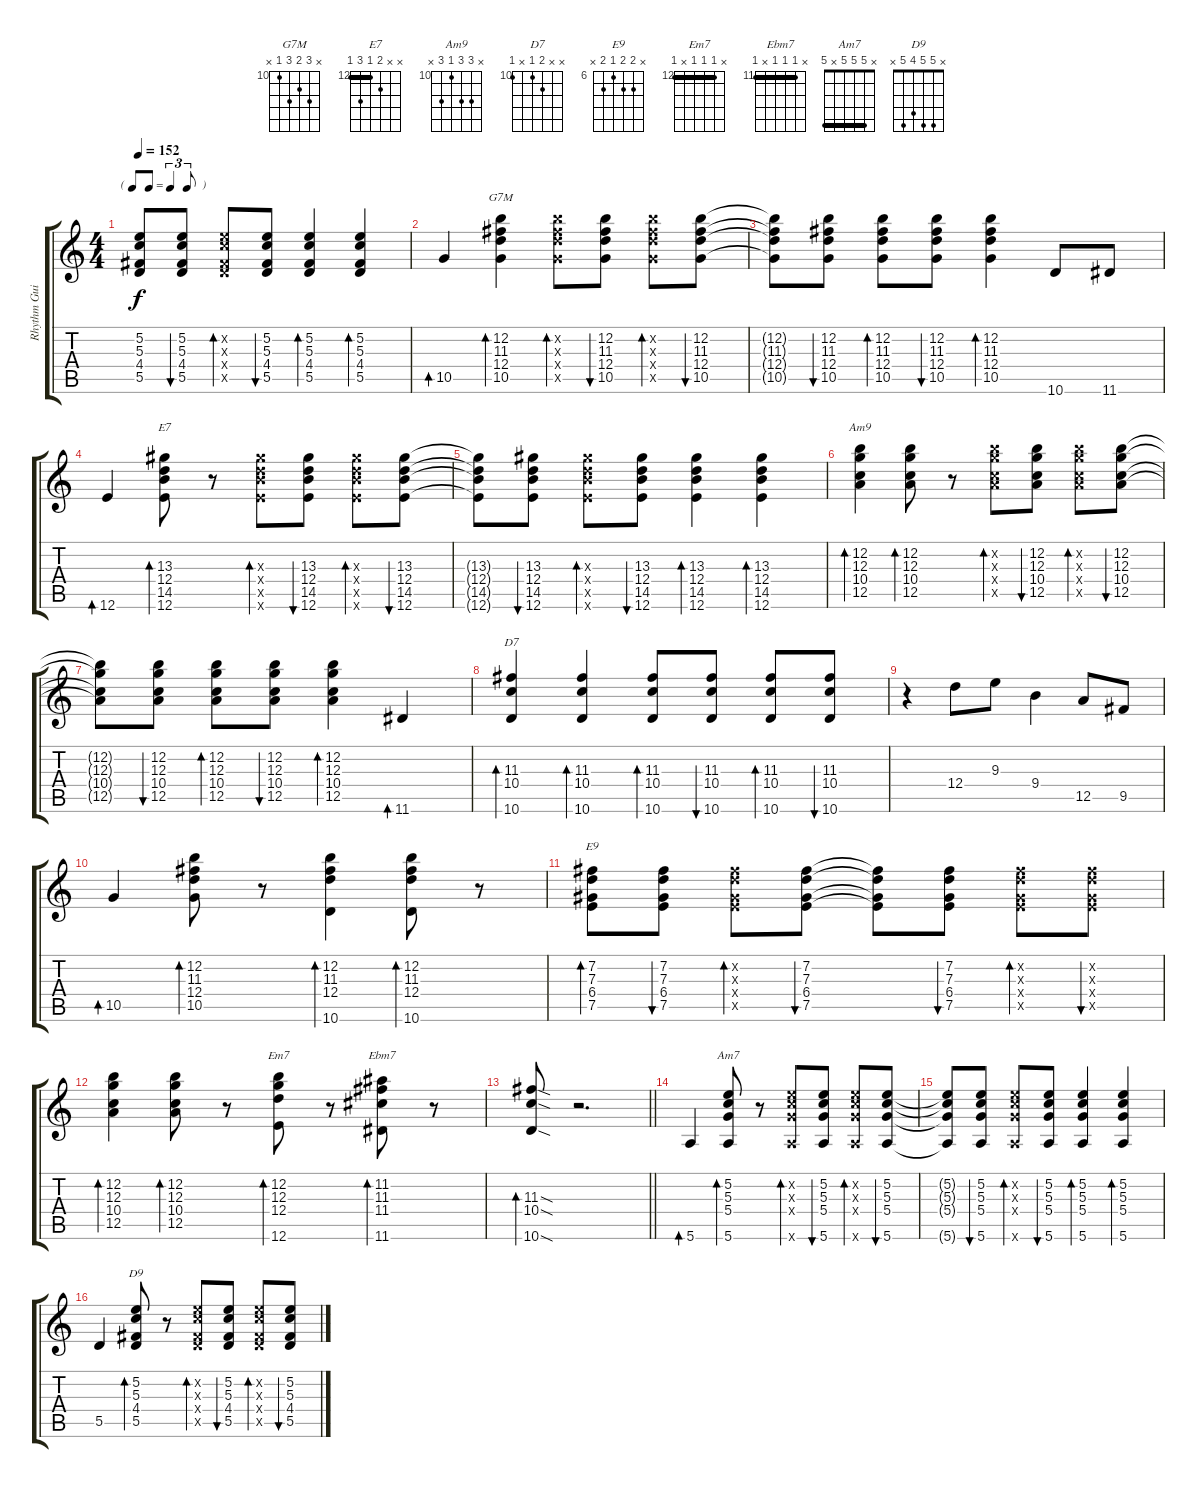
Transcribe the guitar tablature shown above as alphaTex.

\track ("Rhythm Guitar" "Rhythm Gui") {instrument electricguitarjazz}
\staff {score tabs}
\tuning (E4 B3 G3 D3 A2 E2) {hide}
\chord ("G7M" x 12 11 12 10 x) {firstfret 10}
\chord ("E7" x x 13 12 14 12) {firstfret 12 barre 12}
\chord ("Am9" x 12 12 10 12 x) {firstfret 10}
\chord ("D7" x x 11 10 x 10) {firstfret 10}
\chord ("E9" x 7 7 6 7 x) {firstfret 6}
\chord ("Em7" x 12 12 12 x 12) {firstfret 12 barre 12}
\chord ("Ebm7" x 11 11 11 x 11) {firstfret 11 barre 11}
\chord ("Am7" x 5 5 5 x 5) {barre 5}
\chord ("D9" x 5 5 4 5 x)
\ts (4 4)
\tf triplet8th
\tempo 152
\clef g2
\ks c
(5.2{t} 5.3{t} 4.4{t} 5.5{t}).8{dy f} (5.2 5.3 4.4 5.5).8{bu 30} (5.2{x} 5.3{x} 4.4{x} 5.5{x}).8{bd 30} (5.2 5.3 4.4 5.5).8{bu 30} (5.2 5.3 4.4 5.5).4{bd 30} (5.2 5.3 4.4 5.5).4{bd 30} |
10.5.4{bd 30} (12.2 11.3 12.4 10.5).4{bd 30 ch "G7M"} (12.2{x} 11.3{x} 12.4{x} 10.5{x}).8{bd 30} (12.2 11.3 12.4 10.5).8{bu 30} (12.2{x} 11.3{x} 12.4{x} 10.5{x}).8{bd 30} (12.2 11.3 12.4 10.5).8{bu 30} |
(12.2{t} 11.3{t} 12.4{t} 10.5{t}).8 (12.2 11.3 12.4 10.5).8{bu 30} (12.2 11.3 12.4 10.5).8{bd 30} (12.2 11.3 12.4 10.5).8{bu 30} (12.2 11.3 12.4 10.5).4{bd 30} 10.6.8 11.6.8 |
12.6.4{bd 30} (13.3 12.4 14.5 12.6).8{bd 30 ch "E7"} r.8 (13.3{x} 12.4{x} 14.5{x} 12.6{x}).8{bd 30} (13.3 12.4 14.5 12.6).8{bu 30} (13.3{x} 12.4{x} 14.5{x} 12.6{x}).8{bd 30} (13.3 12.4 14.5 12.6).8{bu 30} |
(13.3{t} 12.4{t} 14.5{t} 12.6{t}).8 (13.3 12.4 14.5 12.6).8{bu 30} (13.3{x} 12.4{x} 14.5{x} 12.6{x}).8{bd 30} (13.3 12.4 14.5 12.6).8{bu 30} (13.3 12.4 14.5 12.6).4{bd 30} (13.3 12.4 14.5 12.6).4{bd 30} |
(12.2 12.3 10.4 12.5).4{bd 30 ch "Am9"} (12.2 12.3 10.4 12.5).8{bd 30} r.8 (12.2{x} 12.3{x} 10.4{x} 12.5{x}).8{bd 30} (12.2 12.3 10.4 12.5).8{bu 30} (12.2{x} 12.3{x} 10.4{x} 12.5{x}).8{bd 30} (12.2 12.3 10.4 12.5).8{bu 30} |
(12.2{t} 12.3{t} 10.4{t} 12.5{t}).8 (12.2 12.3 10.4 12.5).8{bu 30} (12.2 12.3 10.4 12.5).8{bd 30} (12.2 12.3 10.4 12.5).8{bu 30} (12.2 12.3 10.4 12.5).4{bd 30} 11.6.4{bd 30} |
(11.3 10.4 10.6).4{bd 30 ch "D7"} (11.3 10.4 10.6).4{bd 30} (11.3 10.4 10.6).8{bd 30} (11.3 10.4 10.6).8{bu 30} (11.3 10.4 10.6).8{bd 30} (11.3 10.4 10.6).8{bu 30} |
r.4 12.4.8 9.3.8 9.4.4 12.5.8 9.5.8 |
10.5.4{bd 30} (12.2 11.3 12.4 10.5).8{bd 30} r.8 (12.2 11.3 12.4 10.6).4{bd 30} (12.2 11.3 12.4 10.6).8{bd 30} r.8 |
(7.2 7.3 6.4 7.5).8{bd 30 ch "E9"} (7.2 7.3 6.4 7.5).8{bu 30} (7.2{x} 7.3{x} 6.4{x} 7.5{x}).8{bd 30} (7.2 7.3 6.4 7.5).8{bu 30} (7.2{t} 7.3{t} 6.4{t} 7.5{t}).8 (7.2 7.3 6.4 7.5).8{bu 30} (7.2{x} 7.3{x} 6.4{x} 7.5{x}).8{bd 30} (7.2{x} 7.3{x} 6.4{x} 7.5{x}).8{bu 30} |
(12.2 12.3 10.4 12.5).4{bd 30} (12.2 12.3 10.4 12.5).8{bd 30} r.8 (12.2 12.3 12.4 12.6).8{bd 30 ch "Em7"} r.8 (11.2 11.3 11.4 11.6).8{bd 30 ch "Ebm7"} r.8 |
\barLineRight lightlight
(11.3{sod} 10.4{sod} 10.6{sod}).8{bd 30} r.2{d} |
5.6.4{bd 30} (5.2 5.3 5.4 5.6).8{bd 30 ch "Am7"} r.8 (5.2{x} 5.3{x} 5.4{x} 5.6{x}).8{bd 30} (5.2 5.3 5.4 5.6).8{bu 30} (5.2{x} 5.3{x} 5.4{x} 5.6{x}).8{bd 30} (5.2 5.3 5.4 5.6).8{bu 30} |
(5.2{t} 5.3{t} 5.4{t} 5.6{t}).8 (5.2 5.3 5.4 5.6).8{bu 30} (5.2{x} 5.3{x} 5.4{x} 5.6{x}).8{bd 30} (5.2 5.3 5.4 5.6).8{bu 30} (5.2 5.3 5.4 5.6).4{bd 30} (5.2 5.3 5.4 5.6).4{bd 30} |
5.5.4 (5.2 5.3 4.4 5.5).8{bd 30 ch "D9"} r.8 (5.2{x} 5.3{x} 4.4{x} 5.5{x}).8{bd 30} (5.2 5.3 4.4 5.5).8{bu 30} (5.2{x} 5.3{x} 4.4{x} 5.5{x}).8{bd 30} (5.2 5.3 4.4 5.5).8{bu 30}
